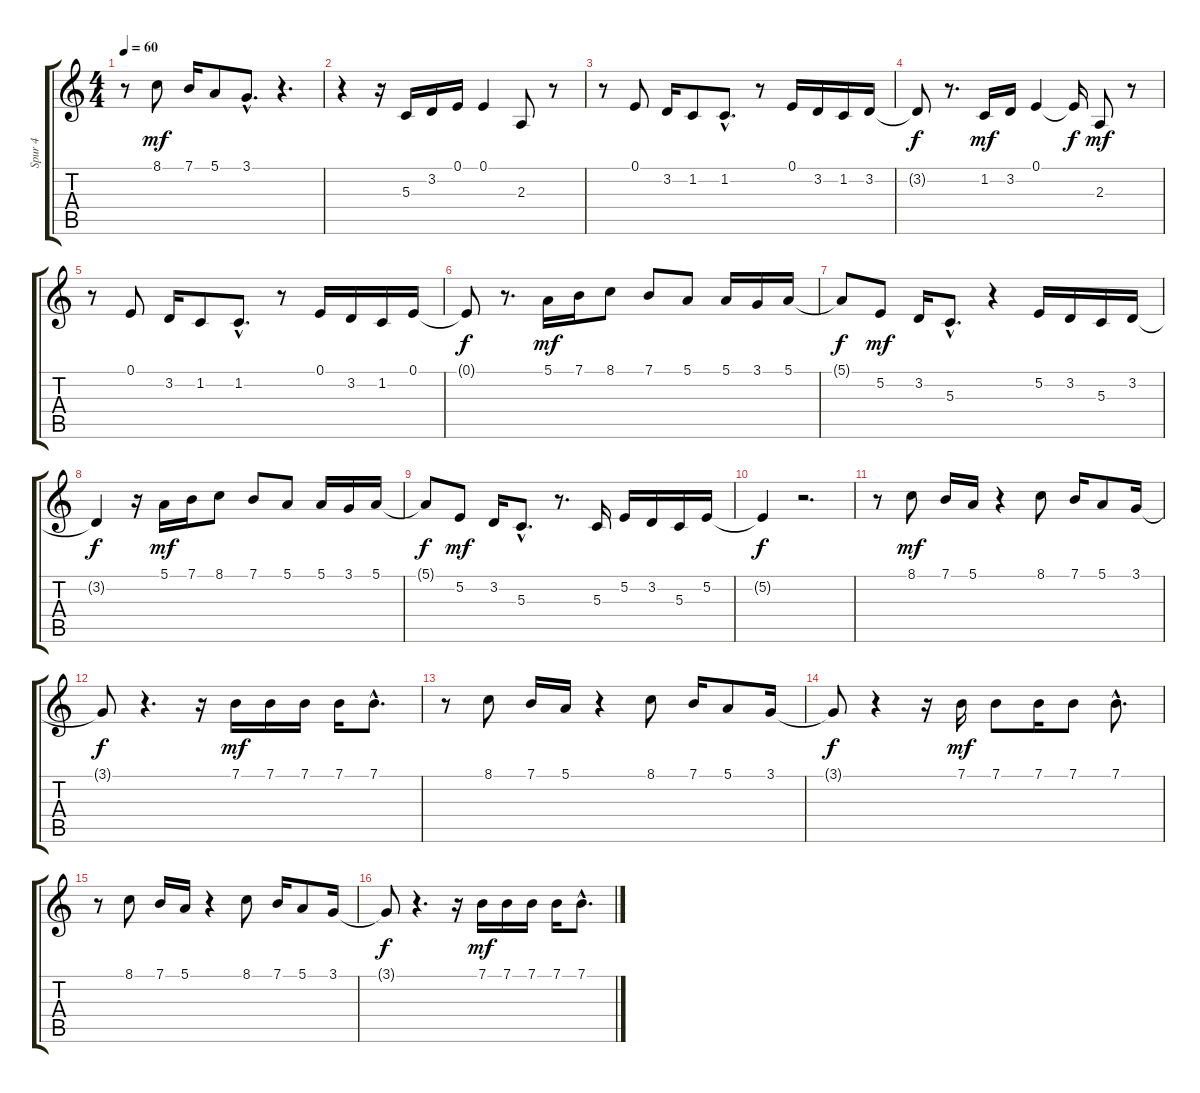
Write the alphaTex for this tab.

\track ("Spur 4" "Spur 4") {instrument acousticgrandpiano}
\staff {score tabs}
\tuning (E4 B3 G3 D3 A2 E2) {hide}
\ts (4 4)
\tempo 60
\clef g2
\ks c
r.8{dy mf} 8.1.8 7.1.16 5.1.8 3.1{hac}.8{d} r.4{d} |
r.4 r.16 5.3.16 3.2.16 0.1.16 0.1.4 2.3.8 r.8 |
r.8 0.1.8 3.2.16 1.2.8 1.2{hac}.8{d} r.8 0.1.16 3.2.16 1.2.16 3.2.16 |
3.2{t}.8{dy f} r.8{d} 1.2.16{dy mf} 3.2.16 0.1.4 0.1{t}.16{dy f} 2.3.8{dy mf} r.8 |
r.8 0.1.8 3.2.16 1.2.8 1.2{hac}.8{d} r.8 0.1.16 3.2.16 1.2.16 0.1.16 |
0.1{t}.8{dy f} r.8{d} 5.1.16{dy mf} 7.1.16 8.1.8 7.1.8 5.1.8 5.1.16 3.1.16 5.1.16 |
5.1{t}.8{dy f} 5.2.8{dy mf} 3.2.16 5.3{hac}.8{d} r.4 5.2.16 3.2.16 5.3.16 3.2.16 |
3.2{t}.4{dy f} r.16 5.1.16{dy mf} 7.1.16 8.1.8 7.1.8 5.1.8 5.1.16 3.1.16 5.1.16 |
5.1{t}.8{dy f} 5.2.8{dy mf} 3.2.16 5.3{hac}.8{d} r.8{d} 5.3.16 5.2.16 3.2.16 5.3.16 5.2.16 |
5.2{t}.4{dy f} r.2{d} |
r.8 8.1.8{dy mf} 7.1.16 5.1.16 r.4 8.1.8 7.1.16 5.1.8 3.1.16 |
3.1{t}.8{dy f} r.4{d} r.16 7.1.16{dy mf} 7.1.16 7.1.16 7.1.16 7.1{hac}.8{d} |
r.8 8.1.8 7.1.16 5.1.16 r.4 8.1.8 7.1.16 5.1.8 3.1.16 |
3.1{t}.8{dy f} r.4 r.16 7.1.16{dy mf} 7.1.8 7.1.16 7.1.8 7.1{hac}.8{d} |
r.8 8.1.8 7.1.16 5.1.16 r.4 8.1.8 7.1.16 5.1.8 3.1.16 |
3.1{t}.8{dy f} r.4{d} r.16 7.1.16{dy mf} 7.1.16 7.1.16 7.1.16 7.1{hac}.8{d}
